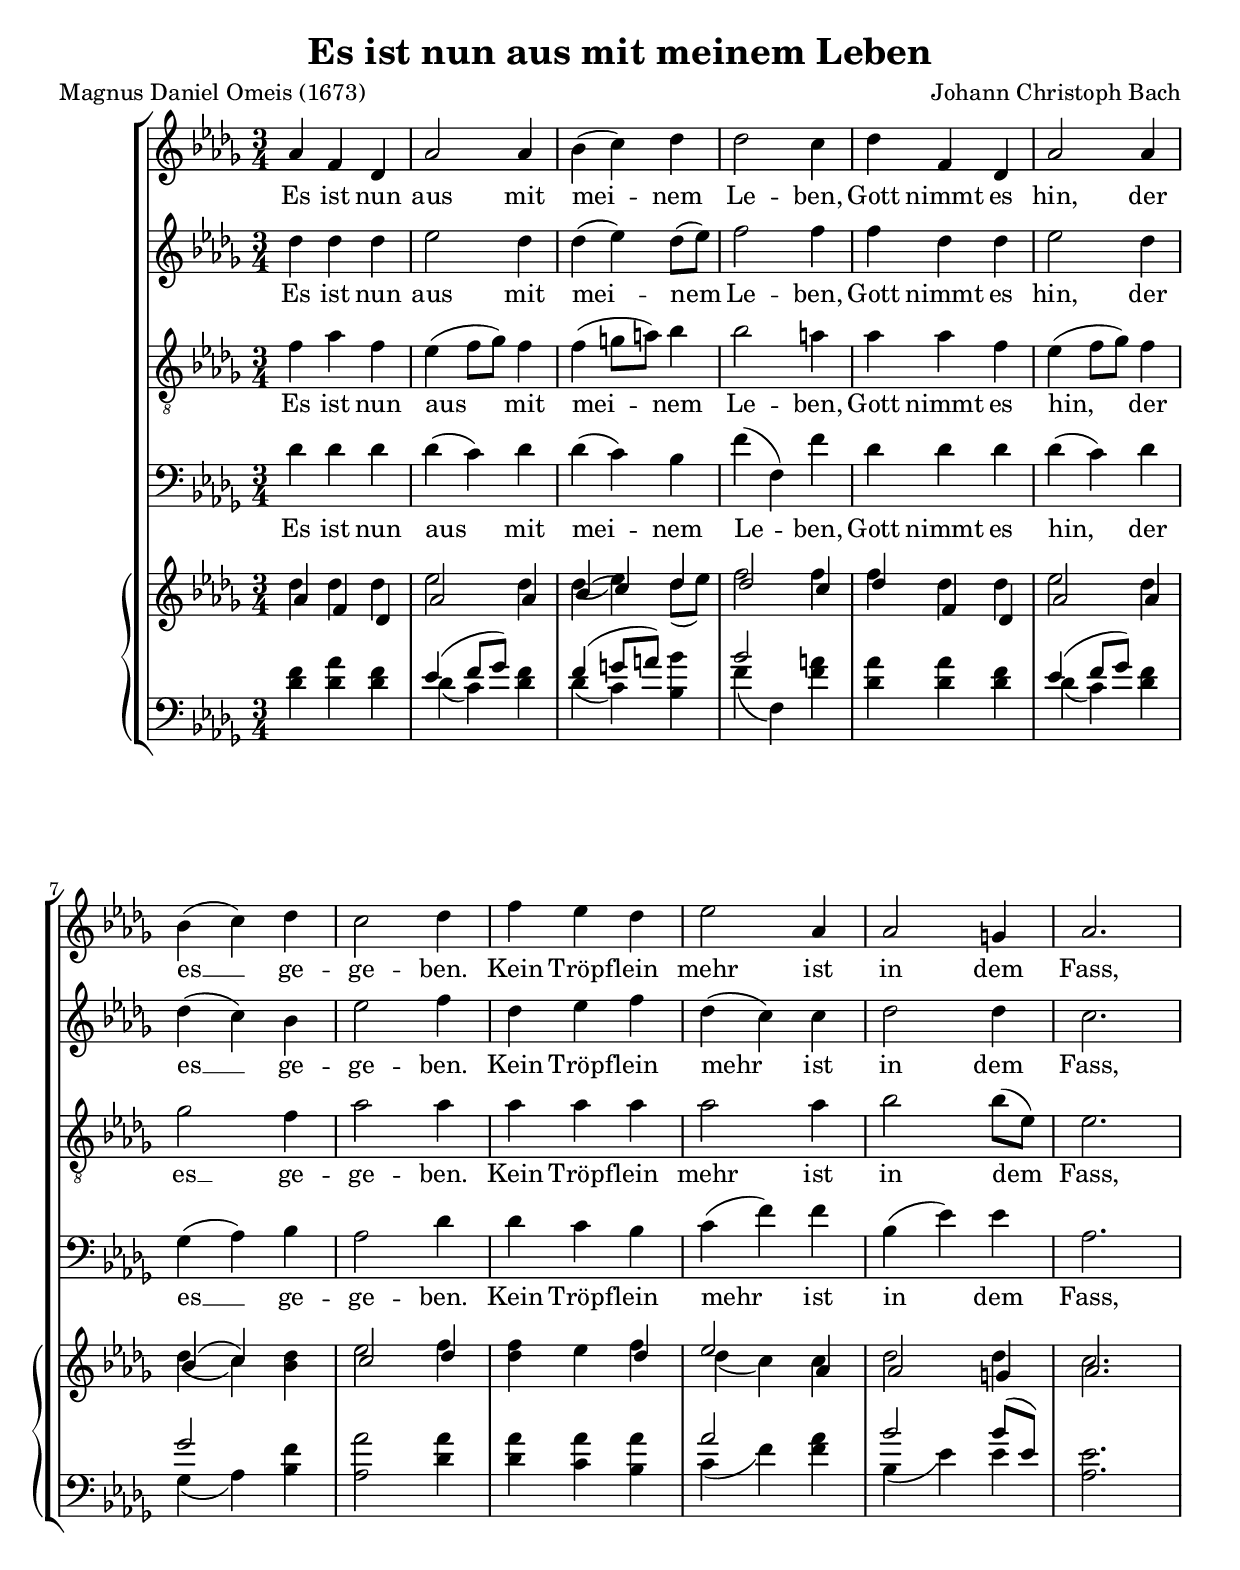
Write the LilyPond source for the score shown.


\paper {
  top-system-spacing.basic-distance = #10
  score-system-spacing.basic-distance = #20
  system-system-spacing.basic-distance = #20
  last-bottom-spacing.basic-distance = #10
}

\header {
  title = "Es ist nun aus mit meinem Leben"
  composer = "Johann Christoph Bach"
  poet = "Magnus Daniel Omeis (1673)"
}

global = {
  \key des \major
  \time 3/4
}

sopMusic = \relative {
  as'4 f des as'2 as4 bes (c) des des2 c4 | 
  des f, des as'2 as4 bes(c) des c2 des4 | 
  f es des es2 as,4 as2 g4 as2.
}
sopWords = \lyricmode { 
Es ist nun aus mit mei -- nem Le -- ben, 
Gott nimmt es hin, der es __ ge -- ge -- ben. 
Kein Tröpf -- lein mehr ist in dem Fass, 


}


altoMusic = \relative {
  des'4 des des es2 des4 des(es) des8(es) f2 f4 | 
  f des des es2 des4 des(c) bes es2 f4 | 
  des es f des (c) c des2 des4 c2.

}
altoWords = \lyricmode {
 Es ist nun aus mit mei -- nem Le -- ben, 
 Gott nimmt es hin, der es __ ge -- ge -- ben. 
 Kein Tröpf -- lein mehr ist in dem Fass, 
}

tenorMusic = \relative {   \clef "G_8"
  f4 as f es (f8 ges)  f4 f (g8 a)  bes4 bes2 a4 | 
  as as f es(f8 ges) f4 ges2 f4 as2 as4 | 
  as as as as2 as4 bes2 bes8 (es,) es2.

}
tenorWords = \lyricmode { 
Es ist nun aus mit mei -- nem Le -- ben, 
Gott nimmt es hin, der es __ ge -- ge -- ben. 
Kein Tröpf -- lein mehr ist in dem Fass, 

}

bassMusic = \relative {   \clef bass
  des4 des des des(c) des des(c) bes f'(f,) f' | 
  des des des des(c) des ges,(as) bes as2 des4 | 
  des c bes c (f) f bes, (es) es as,2.
}
bassWords = \lyricmode { 
Es ist nun aus mit mei -- nem Le -- ben,
Gott nimmt es hin, der es __ ge -- ge -- ben. 
Kein Tröpf -- lein mehr ist in dem Fass, 

}

\score {
  \new ChoirStaff <<
    \new Staff <<
      \new Voice = "soprano" <<
        \global
        \sopMusic
      >>
      \new Lyrics \lyricsto "soprano" \sopWords
    >>
    \new Staff <<
      \new Voice = "alto" <<
        \global
        \altoMusic
      >>
      \new Lyrics \lyricsto "alto" \altoWords
    >>
    \new Staff <<
      \new Voice = "tenor" <<
        \global
        \tenorMusic
      >>
      \new Lyrics \lyricsto "tenor" \tenorWords
    >>
    \new Staff <<
      \new Voice = "bass" <<
        \global
        \bassMusic
      >>
      \new Lyrics \lyricsto "bass" \bassWords
 >>
    \new PianoStaff <<
      \new Staff <<
        \set Staff.printPartCombineTexts = ##f
        \partcombine
        << \global \sopMusic >>
        << \global \altoMusic >>
      >>
      \new Staff <<
        \clef bass
        \set Staff.printPartCombineTexts = ##f
        \partcombine
        << \global \tenorMusic >>
        << \global \bassMusic >>
      >>
    >>
  >>
}